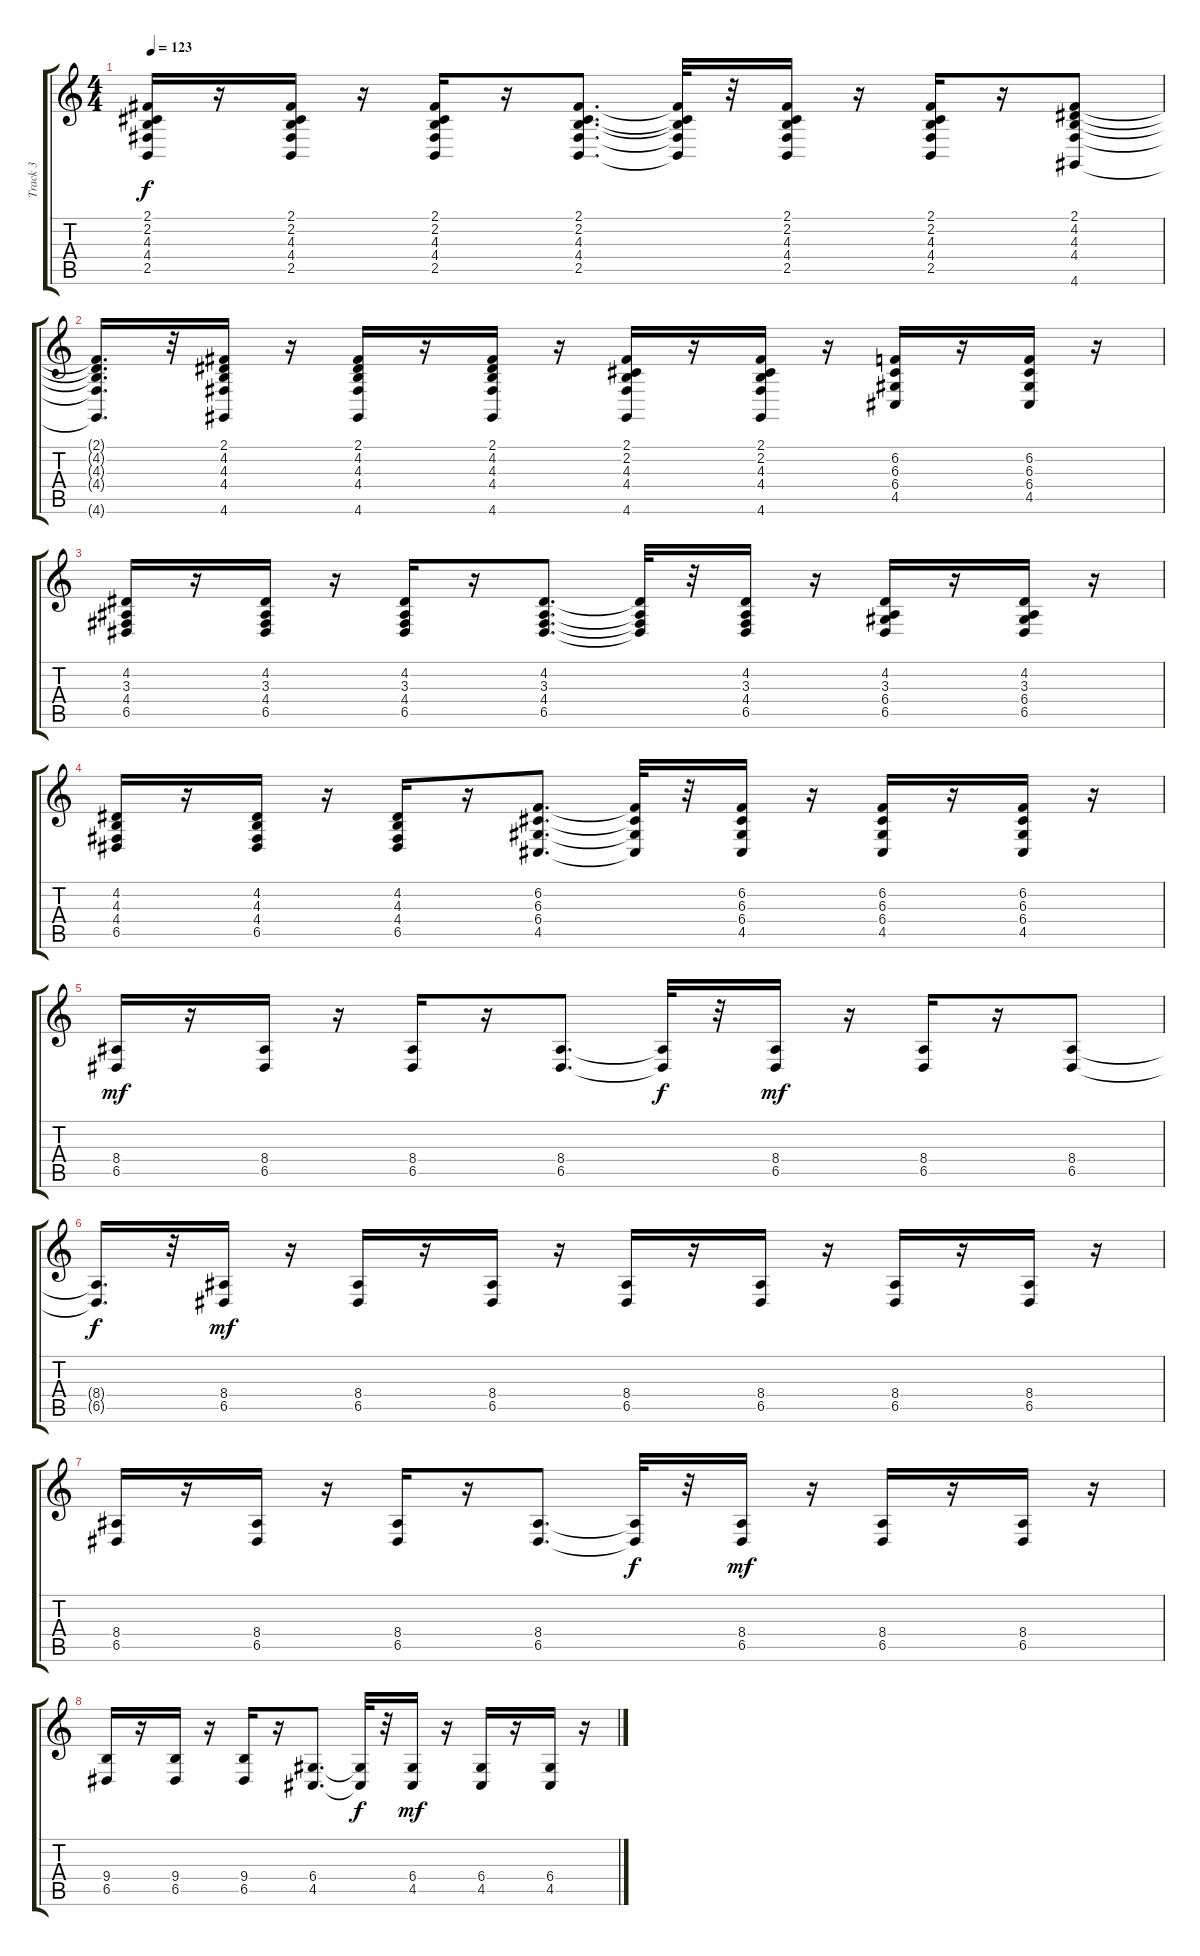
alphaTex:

\track ("Track 3" "Track 3") {instrument frenchhorn}
\staff {score tabs}
\tuning (E4 B3 G3 D3 A2 E2) {hide}
\ts (4 4)
\tempo 123
\clef g2
\ks c
(2.1 2.2 4.3 4.4 2.5).16{dy f} r.16 (2.1 2.2 4.3 4.4 2.5).16 r.16 (2.1 2.2 4.3 4.4 2.5).16 r.16 (2.1 2.2 4.3 4.4 2.5).8{d} (2.1{t} 2.2{t} 4.3{t} 4.4{t} 2.5{t}).32 r.32 (2.1 2.2 4.3 4.4 2.5).16 r.16 (2.1 2.2 4.3 4.4 2.5).16 r.16 (2.1 4.2 4.3 4.4 4.6).8 |
(2.1{t} 4.2{t} 4.3{t} 4.4{t} 4.6{t}).16{d} r.32 (2.1 4.2 4.3 4.4 4.6).16 r.16 (2.1 4.2 4.3 4.4 4.6).16 r.16 (2.1 4.2 4.3 4.4 4.6).16 r.16 (2.1 2.2 4.3 4.4 4.6).16 r.16 (2.1 2.2 4.3 4.4 4.6).16 r.16 (6.2 6.3 6.4 4.5).16 r.16 (6.2 6.3 6.4 4.5).16 r.16 |
(4.2 3.3 4.4 6.5).16 r.16 (4.2 3.3 4.4 6.5).16 r.16 (4.2 3.3 4.4 6.5).16 r.16 (4.2 3.3 4.4 6.5).8{d} (4.2{t} 3.3{t} 4.4{t} 6.5{t}).32 r.32 (4.2 3.3 4.4 6.5).16 r.16 (4.2 3.3 6.4 6.5).16 r.16 (4.2 3.3 6.4 6.5).16 r.16 |
(4.2 4.3 4.4 6.5).16 r.16 (4.2 4.3 4.4 6.5).16 r.16 (4.2 4.3 4.4 6.5).16 r.16 (6.2 6.3 6.4 4.5).8{d} (6.2{t} 6.3{t} 6.4{t} 4.5{t}).32 r.32 (6.2 6.3 6.4 4.5).16 r.16 (6.2 6.3 6.4 4.5).16 r.16 (6.2 6.3 6.4 4.5).16 r.16 |
(8.4 6.5).16{dy mf} r.16 (8.4 6.5).16 r.16 (8.4 6.5).16 r.16 (8.4 6.5).8{d} (8.4{t} 6.5{t}).32{dy f} r.32 (8.4 6.5).16{dy mf} r.16 (8.4 6.5).16 r.16 (8.4 6.5).8 |
(8.4{t} 6.5{t}).16{d dy f} r.32 (8.4 6.5).16{dy mf} r.16 (8.4 6.5).16 r.16 (8.4 6.5).16 r.16 (8.4 6.5).16 r.16 (8.4 6.5).16 r.16 (8.4 6.5).16 r.16 (8.4 6.5).16 r.16 |
(8.4 6.5).16 r.16 (8.4 6.5).16 r.16 (8.4 6.5).16 r.16 (8.4 6.5).8{d} (8.4{t} 6.5{t}).32{dy f} r.32 (8.4 6.5).16{dy mf} r.16 (8.4 6.5).16 r.16 (8.4 6.5).16 r.16 |
(9.4 6.5).16 r.16 (9.4 6.5).16 r.16 (9.4 6.5).16 r.16 (6.4 4.5).8{d} (6.4{t} 4.5{t}).32{dy f} r.32 (6.4 4.5).16{dy mf} r.16 (6.4 4.5).16 r.16 (6.4 4.5).16 r.16
